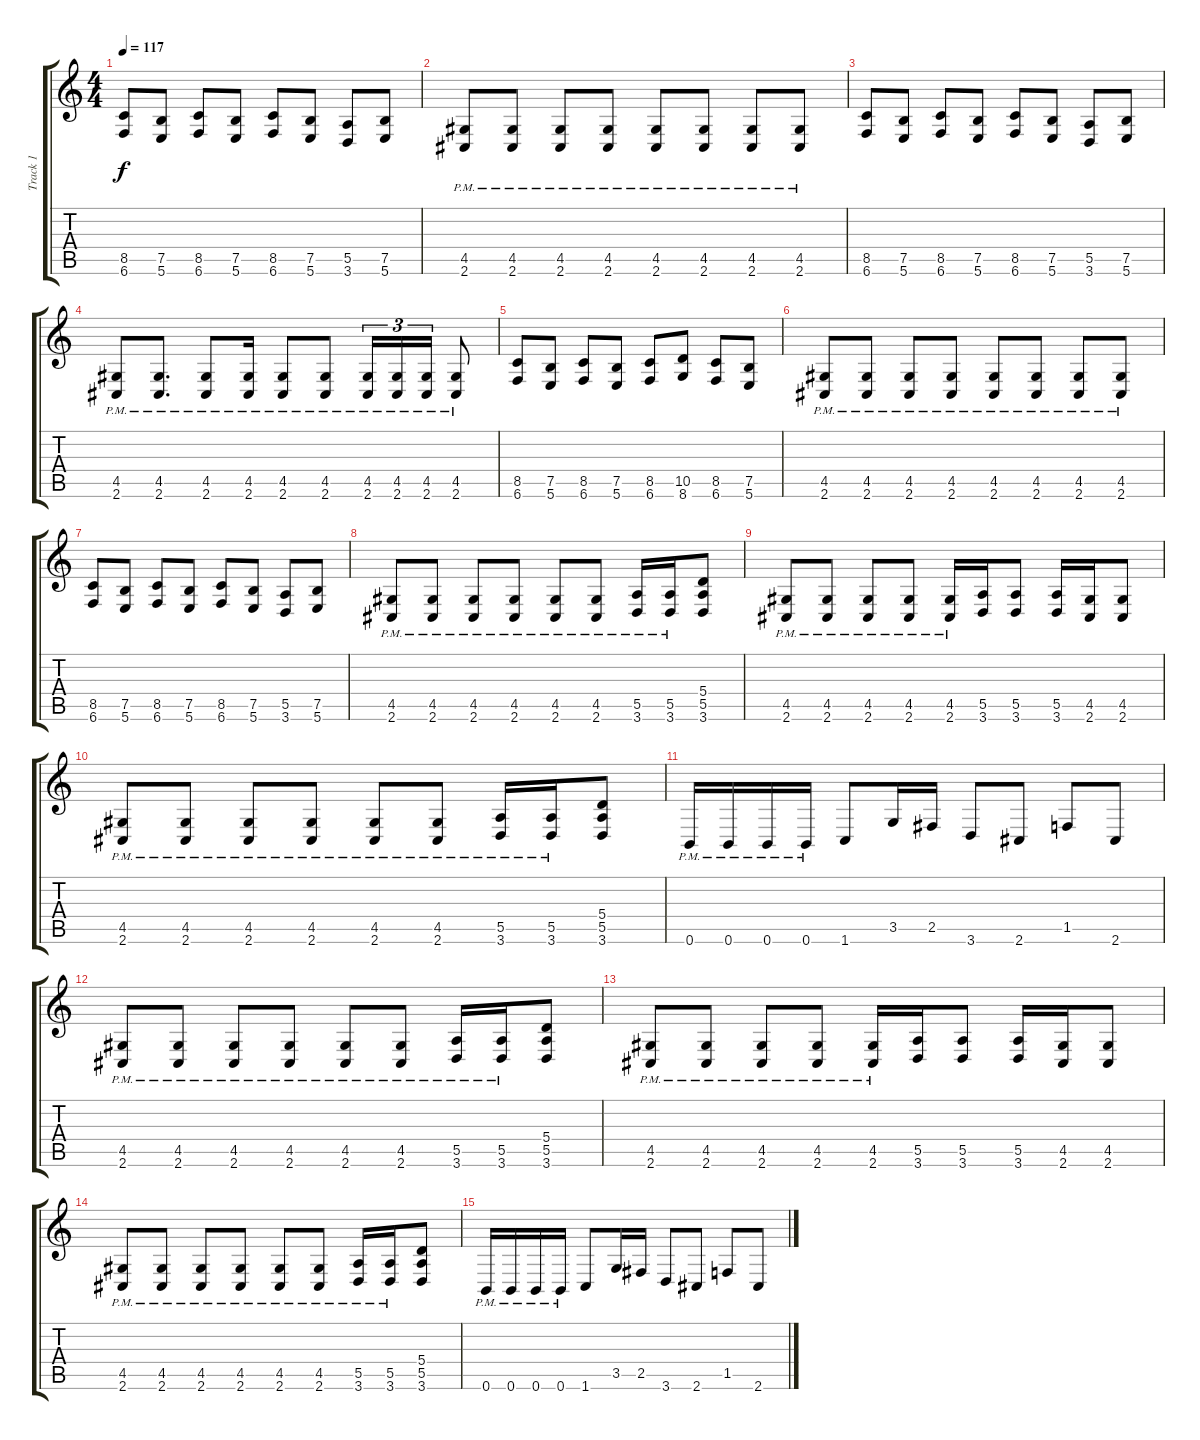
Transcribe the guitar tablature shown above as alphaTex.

\track ("Track 1" "Track 1") {instrument distortionguitar}
\staff {score tabs}
\tuning (B3 Gb3 D3 A2 E2 B1) {hide}
\ts (4 4)
\tempo 117
\clef g2
\ks c
(8.5 6.6).8{dy f} (7.5 5.6).8 (8.5 6.6).8 (7.5 5.6).8 (8.5 6.6).8 (7.5 5.6).8 (5.5 3.6).8 (7.5 5.6).8 |
(4.5{pm} 2.6{pm}).8 (4.5{pm} 2.6{pm}).8 (4.5{pm} 2.6{pm}).8 (4.5{pm} 2.6{pm}).8 (4.5{pm} 2.6{pm}).8 (4.5{pm} 2.6{pm}).8 (4.5{pm} 2.6{pm}).8 (4.5{pm} 2.6{pm}).8 |
(8.5 6.6).8 (7.5 5.6).8 (8.5 6.6).8 (7.5 5.6).8 (8.5 6.6).8 (7.5 5.6).8 (5.5 3.6).8 (7.5 5.6).8 |
(4.5{pm} 2.6{pm}).8 (4.5{pm} 2.6{pm}).8{d} (4.5{pm} 2.6{pm}).8 (4.5{pm} 2.6{pm}).16 (4.5{pm} 2.6{pm}).8 (4.5{pm} 2.6{pm}).8 (4.5{pm} 2.6{pm}).16{tu (3 2)} (4.5{pm} 2.6{pm}).16{tu (3 2)} (4.5{pm} 2.6{pm}).16{tu (3 2)} (4.5{pm} 2.6{pm}).8 |
(8.5 6.6).8 (7.5 5.6).8 (8.5 6.6).8 (7.5 5.6).8 (8.5 6.6).8 (10.5 8.6).8 (8.5 6.6).8 (7.5 5.6).8 |
(4.5{pm} 2.6{pm}).8 (4.5{pm} 2.6{pm}).8 (4.5{pm} 2.6{pm}).8 (4.5{pm} 2.6{pm}).8 (4.5{pm} 2.6{pm}).8 (4.5{pm} 2.6{pm}).8 (4.5{pm} 2.6{pm}).8 (4.5{pm} 2.6{pm}).8 |
(8.5 6.6).8 (7.5 5.6).8 (8.5 6.6).8 (7.5 5.6).8 (8.5 6.6).8 (7.5 5.6).8 (5.5 3.6).8 (7.5 5.6).8 |
(4.5{pm} 2.6{pm}).8 (4.5{pm} 2.6{pm}).8 (4.5{pm} 2.6{pm}).8 (4.5{pm} 2.6{pm}).8 (4.5{pm} 2.6{pm}).8 (4.5{pm} 2.6{pm}).8 (5.5{pm} 3.6{pm}).16 (5.5 3.6{pm}).16 (5.4 5.5 3.6).8 |
(4.5{pm} 2.6{pm}).8 (4.5{pm} 2.6{pm}).8 (4.5{pm} 2.6{pm}).8 (4.5{pm} 2.6{pm}).8 (4.5{pm} 2.6{pm}).16 (5.5 3.6).16 (5.5 3.6).8 (5.5 3.6).16 (4.5 2.6).16 (4.5 2.6).8 |
(4.5{pm} 2.6{pm}).8 (4.5{pm} 2.6{pm}).8 (4.5{pm} 2.6{pm}).8 (4.5{pm} 2.6{pm}).8 (4.5{pm} 2.6{pm}).8 (4.5{pm} 2.6{pm}).8 (5.5{pm} 3.6{pm}).16 (5.5 3.6{pm}).16 (5.4 5.5 3.6).8 |
0.6{pm}.16 0.6{pm}.16 0.6{pm}.16 0.6{pm}.16 1.6.8 3.5.16 2.5.16 3.6.8 2.6.8 1.5.8 2.6.8 |
(4.5{pm} 2.6{pm}).8 (4.5{pm} 2.6{pm}).8 (4.5{pm} 2.6{pm}).8 (4.5{pm} 2.6{pm}).8 (4.5{pm} 2.6{pm}).8 (4.5{pm} 2.6{pm}).8 (5.5{pm} 3.6{pm}).16 (5.5 3.6{pm}).16 (5.4 5.5 3.6).8 |
(4.5{pm} 2.6{pm}).8 (4.5{pm} 2.6{pm}).8 (4.5{pm} 2.6{pm}).8 (4.5{pm} 2.6{pm}).8 (4.5{pm} 2.6{pm}).16 (5.5 3.6).16 (5.5 3.6).8 (5.5 3.6).16 (4.5 2.6).16 (4.5 2.6).8 |
(4.5{pm} 2.6{pm}).8 (4.5{pm} 2.6{pm}).8 (4.5{pm} 2.6{pm}).8 (4.5{pm} 2.6{pm}).8 (4.5{pm} 2.6{pm}).8 (4.5{pm} 2.6{pm}).8 (5.5{pm} 3.6{pm}).16 (5.5 3.6{pm}).16 (5.4 5.5 3.6).8 |
0.6{pm}.16 0.6{pm}.16 0.6{pm}.16 0.6{pm}.16 1.6.8 3.5.16 2.5.16 3.6.8 2.6.8 1.5.8 2.6.8
